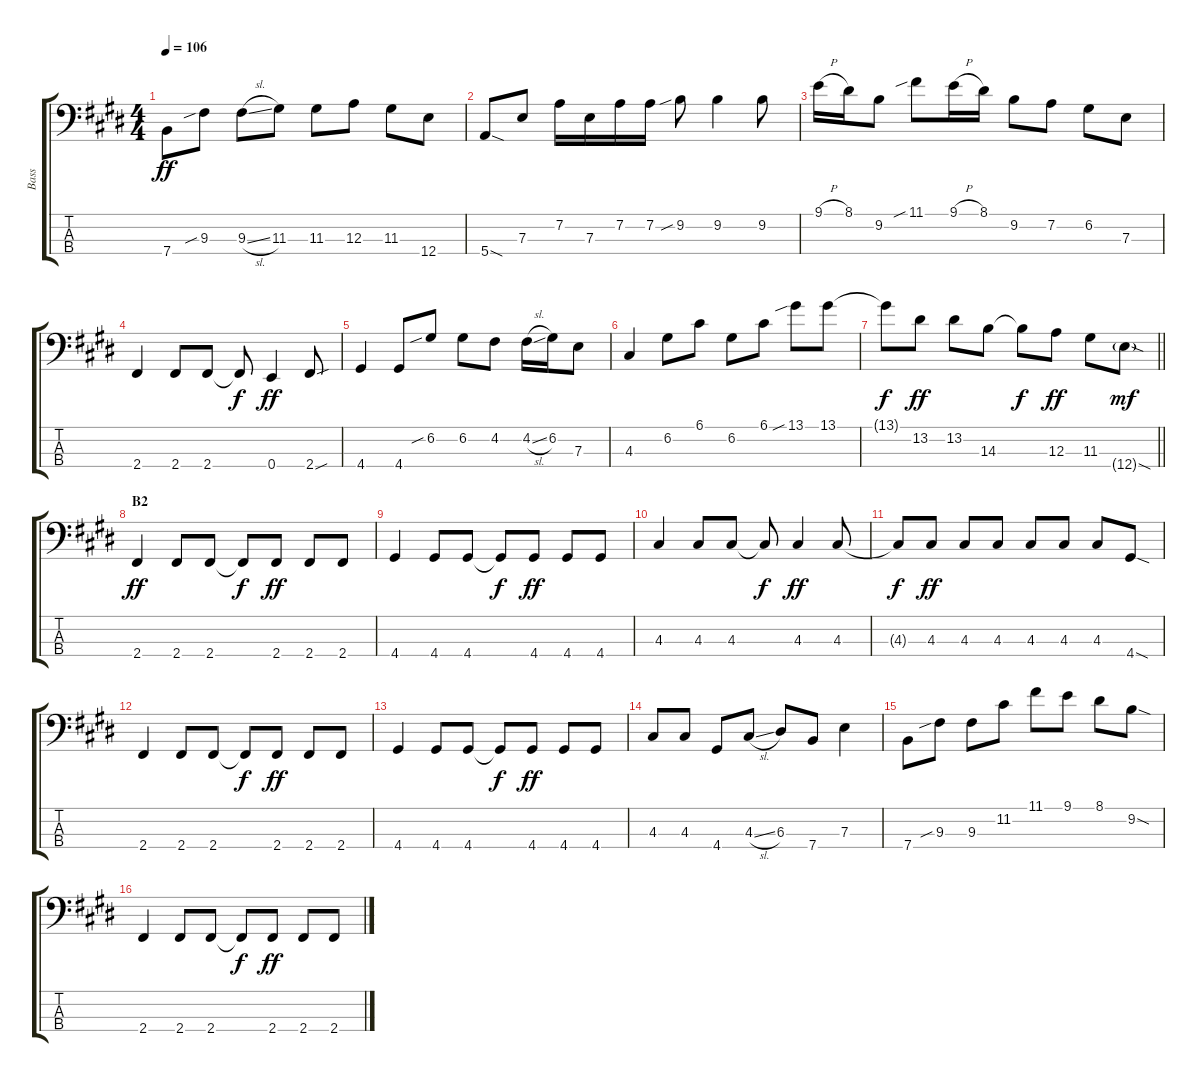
\track ("Bass" "Bass") {instrument electricbasspick}
\staff {score tabs}
\tuning (G2 D2 A1 E1) {hide}
\ts (4 4)
\tempo 106
\clef f4
\ks e
7.4.8{dy ff} 9.3{sib}.8 9.3{sl}.8 11.3.8 11.3.8 12.3.8 11.3.8 12.4.8 |
5.4{sod}.8 7.3.8 7.2.16 7.3.16 7.2.16 7.2.16 9.2{sib}.8 9.2.4 9.2.8 |
9.1{h}.16 8.1.16 9.2.8 11.1{sib}.8 9.1{h}.16 8.1.16 9.2.8 7.2.8 6.2.8 7.3.8 |
2.4.4 2.4.8 2.4.8 2.4{t}.8{dy f} 0.4.4{dy ff} 2.4{sou}.8 |
4.4.4 4.4.8 6.2{sib}.8 6.2.8 4.2.8 4.2{sl}.16 6.2.16 7.3.8 |
4.3.4 6.2.8 6.1.8 6.2.8 6.1.8 13.1{sib}.8 13.1.8 |
\barLineRight lightlight
13.1{t}.8{dy f} 13.2.8{dy ff} 13.2.8 14.3.8 14.3{t}.8{dy f} 12.3.8{dy ff} 11.3.8 12.4{sod g}.8{dy mf} |
\section ("" "B2")
2.4.4{dy ff} 2.4.8 2.4.8 2.4{t}.8{dy f} 2.4.8{dy ff} 2.4.8 2.4.8 |
4.4.4 4.4.8 4.4.8 4.4{t}.8{dy f} 4.4.8{dy ff} 4.4.8 4.4.8 |
4.3.4 4.3.8 4.3.8 4.3{t}.8{dy f} 4.3.4{dy ff} 4.3.8 |
4.3{t}.8{dy f} 4.3.8{dy ff} 4.3.8 4.3.8 4.3.8 4.3.8 4.3.8 4.4{sod}.8 |
2.4.4 2.4.8 2.4.8 2.4{t}.8{dy f} 2.4.8{dy ff} 2.4.8 2.4.8 |
4.4.4 4.4.8 4.4.8 4.4{t}.8{dy f} 4.4.8{dy ff} 4.4.8 4.4.8 |
4.3.8 4.3.8 4.4.8 4.3{sl}.8 6.3.8 7.4.8 7.3.4 |
7.4.8 9.3{sib}.8 9.3.8 11.2.8 11.1.8 9.1.8 8.1.8 9.2{sod}.8 |
2.4.4 2.4.8 2.4.8 2.4{t}.8{dy f} 2.4.8{dy ff} 2.4.8 2.4.8
